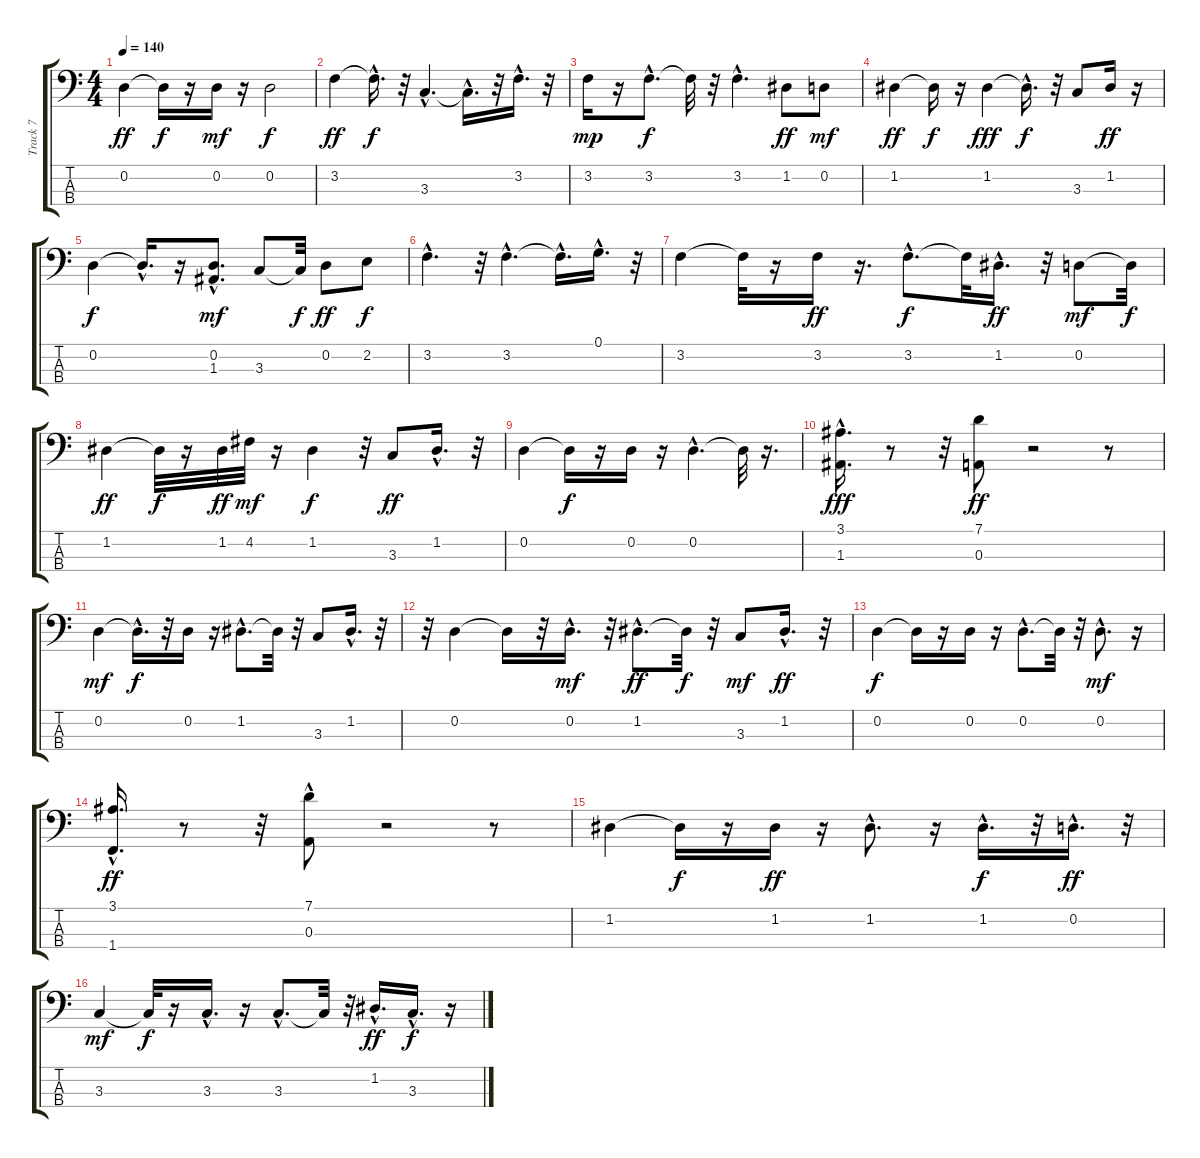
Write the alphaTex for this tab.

\track ("Track 7" "Track 7") {instrument fretlessbass}
\staff {score tabs}
\tuning (G2 D2 A1 E1) {hide}
\ts (4 4)
\tempo 140
\clef f4
\ks c
0.2.4{dy ff} 0.2{t}.16{dy f} r.16 0.2.16{dy mf} r.16 0.2.2{dy f} |
3.2.4{dy ff} 3.2{hac t}.16{d dy f} r.32 3.3{hac}.4{d} 3.3{hac t}.16{d} r.32 3.2{hac}.16{d} r.32 |
3.2.16{dy mp} r.16 3.2{hac}.8{d dy f} 3.2{t}.32 r.32 3.2{hac}.4{d} 1.2.8{dy ff} 0.2.8{dy mf} |
1.2.4{dy ff} 1.2{t}.16{dy f} r.16 1.2.4{dy fff} 1.2{hac t}.16{d dy f} r.32 3.3.8 1.2.16{dy ff} r.16 |
0.2.4{dy f} 0.2{hac t}.16{d} r.16 (0.2{hac} 1.3).8{d dy mf} 3.3.8 3.3{t}.32{dy f} 0.2.8{dy ff} 2.2.8{dy f} |
3.2{hac}.4{d} r.32 3.2{hac}.4{d} 3.2{hac t}.16{d} 0.1{hac}.16{d} r.32 |
3.2.4 3.2{t}.32 r.16 3.2.16{dy ff} r.16{d} 3.2{hac}.8{d dy f} 3.2{t}.32 1.2{hac}.16{d dy ff} r.32 0.2.8{dy mf} 0.2{t}.32{dy f} |
1.2.4{dy ff} 1.2{t}.32{dy f} r.16 1.2.32{dy ff} 4.2.32{dy mf} r.16 1.2.4{dy f} r.32 3.3.8{dy ff} 1.2{hac}.16{d} r.32 |
0.2.4 0.2{t}.16{dy f} r.16 0.2.16 r.16 0.2{hac}.4{d} 0.2{t}.32 r.16{d} |
(3.1{hac} 1.3{hac}).16{d dy fff} r.8 r.32 (7.1 0.3).8{dy ff} r.2 r.8 |
0.2.4{dy mf} 0.2{hac t}.16{d dy f} r.32 0.2.16 r.16 1.2{hac}.8{d} 1.2{t}.32 r.32 3.3.8 1.2{hac}.16{d} r.32 |
r.32 0.2.4 0.2{t}.16 r.32 0.2{hac}.16{d dy mf} r.32 1.2{hac}.8{d dy ff} 1.2{t}.32{dy f} r.32 3.3.8{dy mf} 1.2{hac}.16{d dy ff} r.32 |
0.2.4{dy f} 0.2{t}.16 r.16 0.2.16 r.16 0.2{hac}.8{d} 0.2{t}.32 r.32 0.2{hac}.8{d dy mf} r.16 |
(3.1{hac} 1.4{hac}).16{d dy ff} r.8 r.32 (7.1 0.3{hac}).8 r.2 r.8 |
1.2.4 1.2{t}.16{dy f} r.16 1.2.16{dy ff} r.16 1.2{hac}.8{d} r.16 1.2{hac}.16{d dy f} r.32 0.2{hac}.16{d dy ff} r.32 |
3.3.4{dy mf} 3.3{t}.32{dy f} r.16 3.3{hac}.16{d} r.16 3.3{hac}.8{d} 3.3{t}.32 r.32 1.2{hac}.16{d dy ff} 3.3{hac}.16{d dy f} r.16
